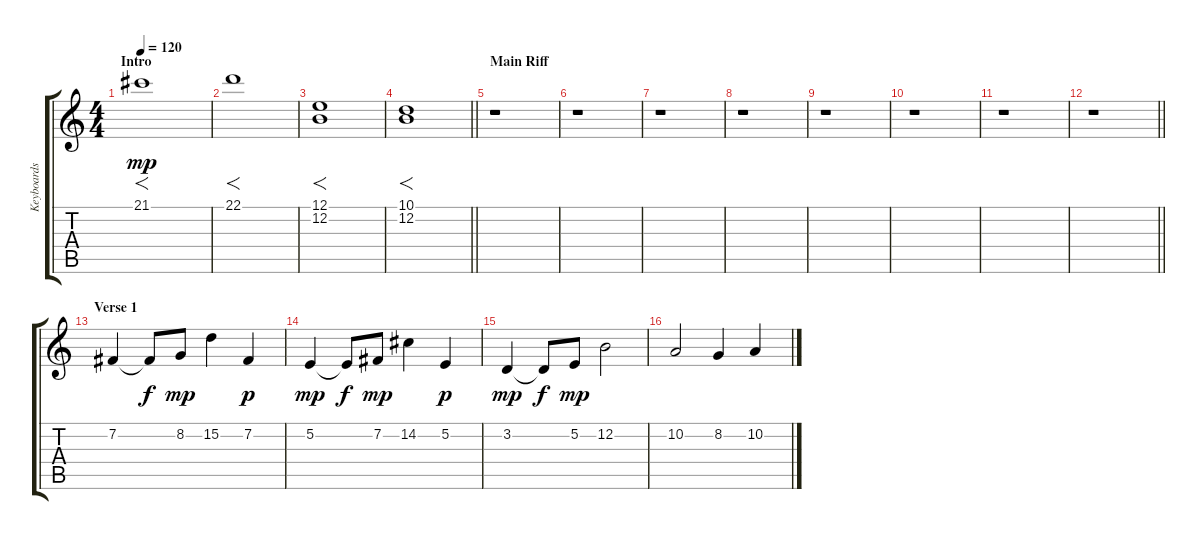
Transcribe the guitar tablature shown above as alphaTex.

\track ("Keyboards from MD" "Keyboards ") {instrument stringensemble1}
\staff {score tabs}
\tuning (E4 B3 G3 D3 A2 E2) {hide}
\ts (4 4)
\section ("" "Intro")
\tempo 120
\clef g2
\ks c
21.1.1{f dy mp instrument stringensemble1} |
22.1.1{f} |
(12.1 12.2).1{f} |
\barLineRight lightlight
(10.1 12.2).1{f} |
\section ("" "Main Riff")
r.1 |
r.1 |
r.1 |
r.1 |
r.1 |
r.1 |
r.1 |
\barLineRight lightlight
r.1 |
\section ("" "Verse 1")
7.2.4{instrument pad1newage} 7.2{t}.8{dy f} 8.2.8{dy mp} 15.2.4 7.2.4{dy p} |
5.2.4{dy mp} 5.2{t}.8{dy f} 7.2.8{dy mp} 14.2.4 5.2.4{dy p} |
3.2.4{dy mp} 3.2{t}.8{dy f} 5.2.8{dy mp} 12.2.2 |
10.2.2 8.2.4 10.2.4
